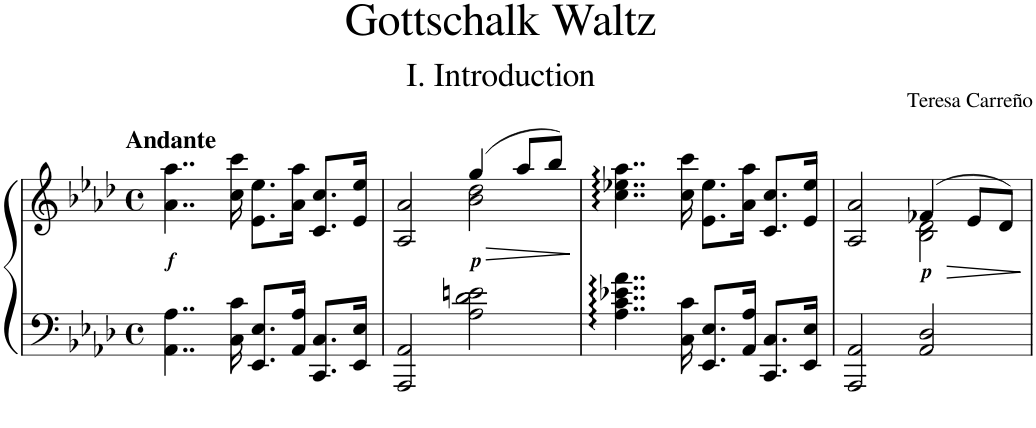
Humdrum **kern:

**kern	**kern	**dynam
*part1	*part1	*part1
*staff2	*staff1	*staff1/2
*I"Piano	*	*
*I'Pno.	*	*
*clefF4	*clefG2	*
*k[b-e-a-d-]	*k[b-e-a-d-]	*
*M4/4	*M4/4	*
*met(c)	*met(c)	*
=1	=1	=1
!	!LO:TX:a:B:t=Andante	!
!	!LO:TX:b:Bi:t=f	!
4..AA-\ 4..A-\	4..a-\ 4..aa-\	.
16C\ 16c\	16cc\ 16ccc\	.
8.EE-/ 8.E-/L	8.e-\ 8.ee-\L	.
16AA-/ 16A-/Jk	16a-\ 16aa-\Jk	.
8.CC/ 8.C/L	8.c/ 8.cc/L	.
16EE-/ 16E-/Jk	16e-/ 16ee-/Jk	.
=2	=2	=2
*	*^	*
2AAA-/ 2AA-/	2A-/ 2a-/	2ryy	.
!	!LO:TX:b:Bi:t=p	!	!
2A-\ 2d-\ 2en\	(4gg/	2b-\ 2dd-\	.
!	!	!	!LO:HP:b
.	8aa-/L	.	>
.	8bb-/J)	.	.
*	*v	*v	*
.	.	]
=3	=3	=3
4..A-\: 4..c\: 4..e-X\: 4..a-\:	4..cc\: 4..ee-X\: 4..aa-\:	.
16C\ 16c\	16cc\ 16ccc\	.
8.EE-/ 8.E-/L	8.e-\ 8.ee-\L	.
16AA-/ 16A-/Jk	16a-\ 16aa-\Jk	.
8.CC/ 8.C/L	8.c/ 8.cc/L	.
16EE-/ 16E-/Jk	16e-/ 16ee-/Jk	.
=4	=4	=4
*	*^	*
2AAA-/ 2AA-/	2A-/ 2a-/	2ryy	.
!	!LO:TX:b:Bi:t=p	!	!
2AA-/ 2D-/	(4f-X/	2B-\ 2d-\	.
!	!	!	!LO:HP:b
.	8e-/L	.	>
.	8d-/J)	.	.
*	*v	*v	*
.	.	]
=	=	=
*-	*-	*-
